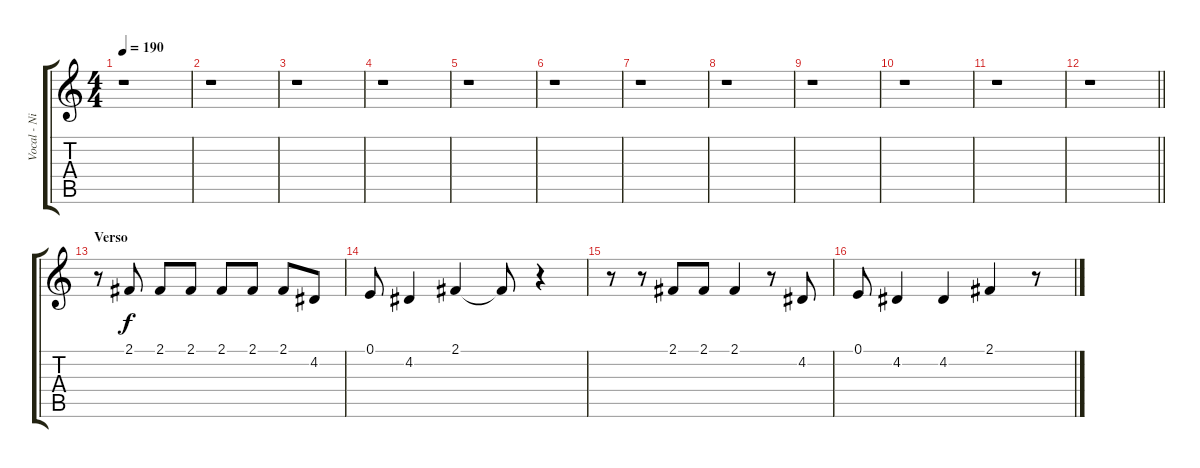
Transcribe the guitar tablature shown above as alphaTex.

\track ("Vocal - Nikola" "Vocal - Ni") {instrument flute}
\staff {score tabs}
\tuning (E4 B3 G3 D3 A2 E2) {hide}
\ts (4 4)
\tempo 190
\clef g2
\ks c
r.1{dy f} |
r.1 |
r.1 |
r.1 |
r.1 |
r.1 |
r.1 |
r.1 |
r.1 |
r.1 |
r.1 |
\barLineRight lightlight
r.1 |
\section ("" "Verso ")
r.8 2.1.8 2.1.8 2.1.8 2.1.8 2.1.8 2.1.8 4.2.8 |
0.1.8 4.2.4 2.1.4 2.1{t}.8 r.4 |
r.8 r.8 2.1.8 2.1.8 2.1.4 r.8 4.2.8 |
0.1.8 4.2.4 4.2.4 2.1.4 r.8
